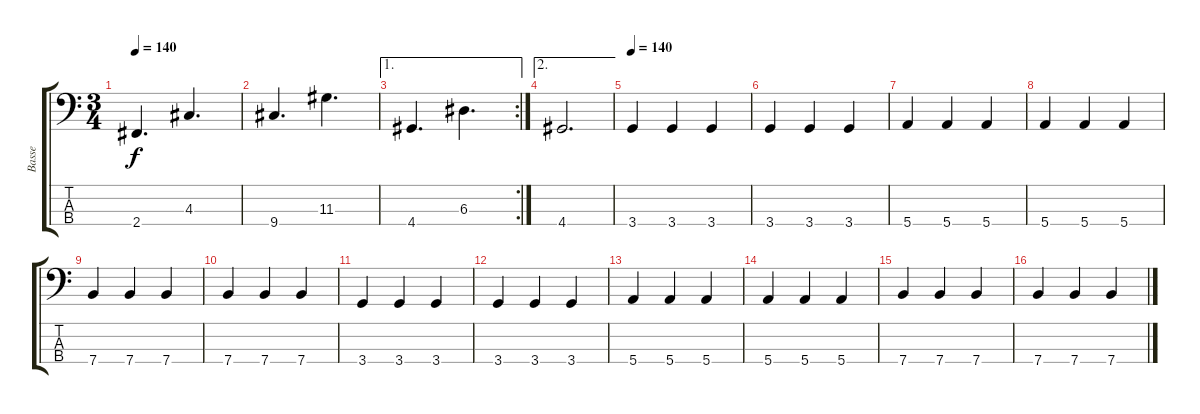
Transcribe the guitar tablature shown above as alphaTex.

\track ("Basse" "Basse") {instrument electricbassfinger}
\staff {score tabs}
\tuning (G2 D2 A1 E1) {hide}
\ts (3 4)
\tempo 140
\clef f4
\ks c
2.4.4{d dy f} 4.3.4{d} |
9.4.4{d} 11.3.4{d} |
\ae 1
\rc 2
4.4.4{d} 6.3.4{d} |
\ae 2
4.4.2{d} |
\tempo 140
3.4.4 3.4.4 3.4.4 |
3.4.4 3.4.4 3.4.4 |
5.4.4 5.4.4 5.4.4 |
5.4.4 5.4.4 5.4.4 |
7.4.4 7.4.4 7.4.4 |
7.4.4 7.4.4 7.4.4 |
3.4.4 3.4.4 3.4.4 |
3.4.4 3.4.4 3.4.4 |
5.4.4 5.4.4 5.4.4 |
5.4.4 5.4.4 5.4.4 |
7.4.4 7.4.4 7.4.4 |
7.4.4 7.4.4 7.4.4
